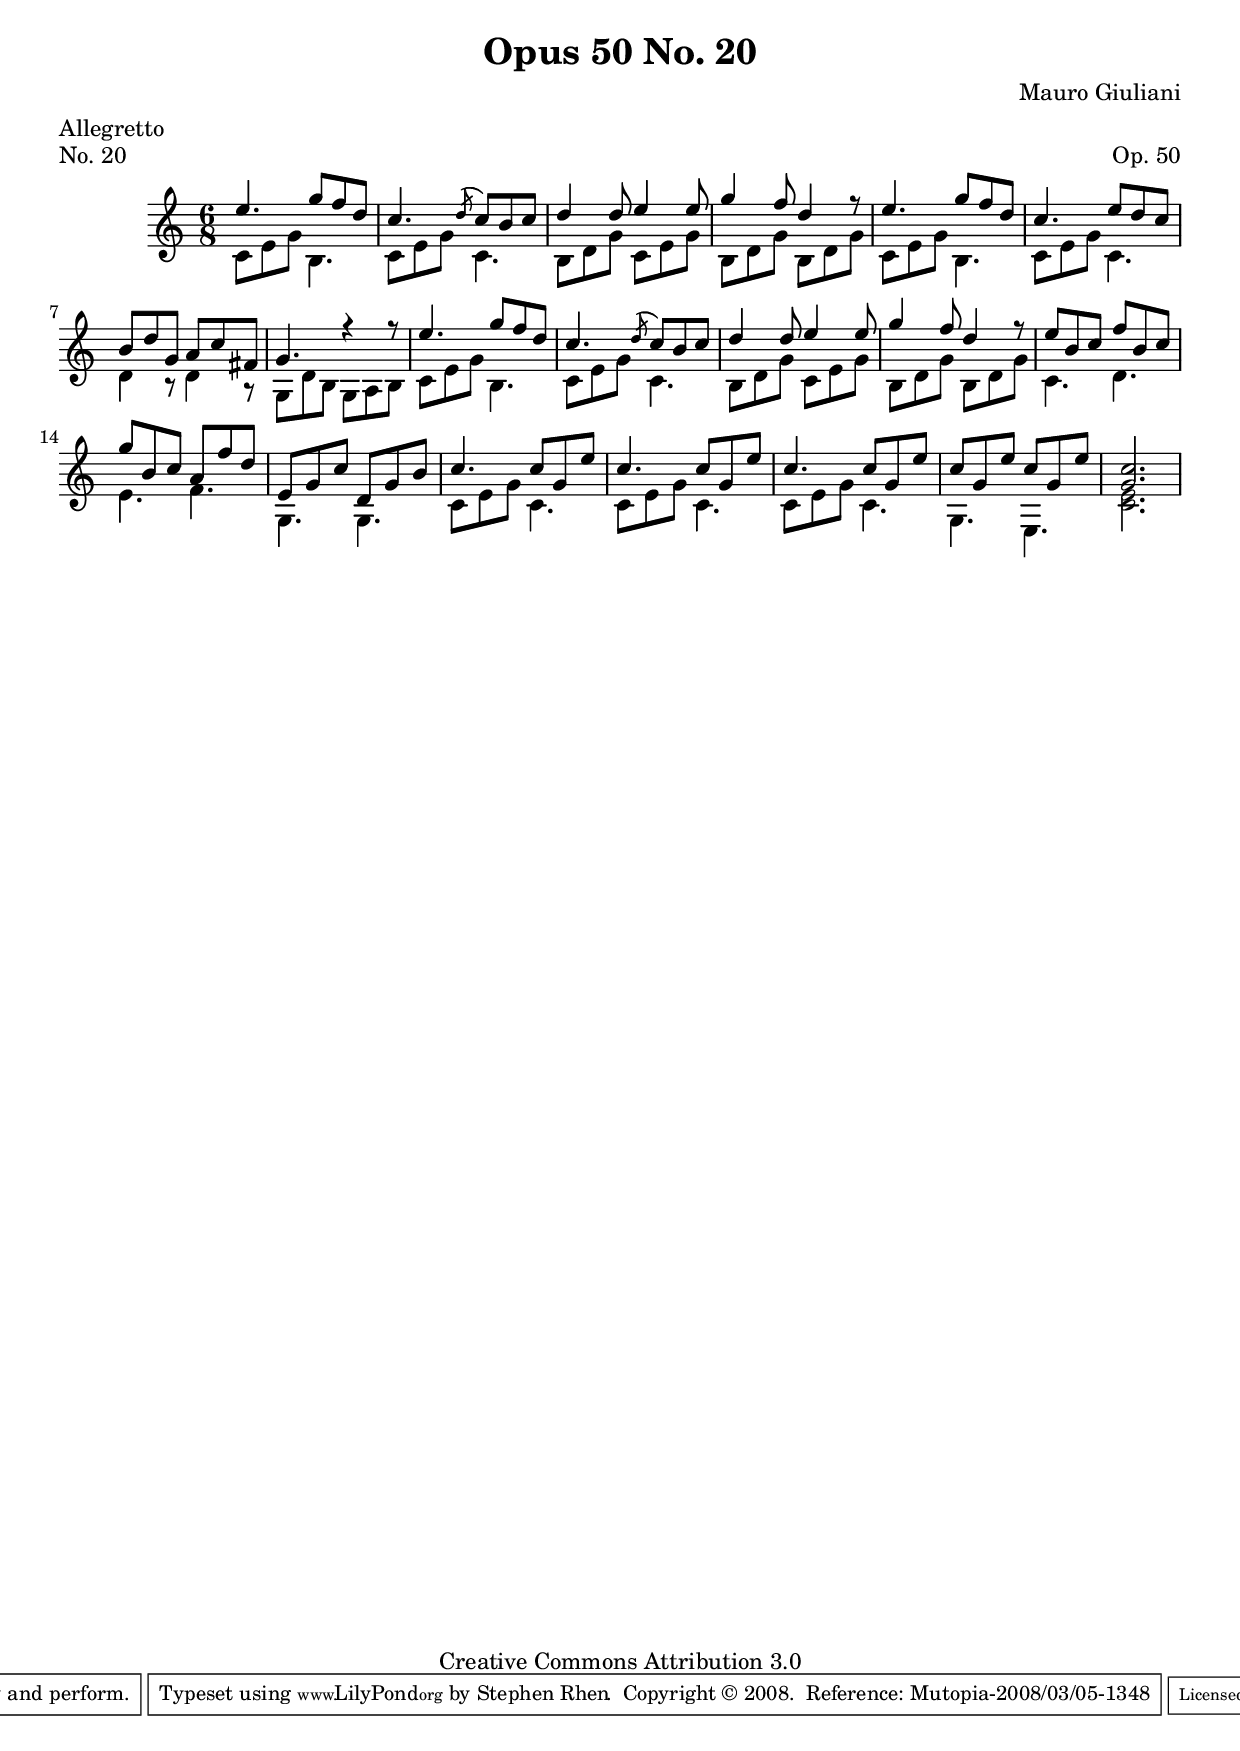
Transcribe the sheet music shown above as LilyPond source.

\version "2.10.33"

\header {
  title             = "Opus 50 No. 20"
  composer          = "Mauro Giuliani"
  meter             = "Allegretto"
  opus              = "Op. 50"
  piece             = "No. 20"
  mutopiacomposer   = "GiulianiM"
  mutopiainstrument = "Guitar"
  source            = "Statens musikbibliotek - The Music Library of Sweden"
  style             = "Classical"
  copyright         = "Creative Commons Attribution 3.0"
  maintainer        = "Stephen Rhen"
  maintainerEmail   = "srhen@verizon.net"
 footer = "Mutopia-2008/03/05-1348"
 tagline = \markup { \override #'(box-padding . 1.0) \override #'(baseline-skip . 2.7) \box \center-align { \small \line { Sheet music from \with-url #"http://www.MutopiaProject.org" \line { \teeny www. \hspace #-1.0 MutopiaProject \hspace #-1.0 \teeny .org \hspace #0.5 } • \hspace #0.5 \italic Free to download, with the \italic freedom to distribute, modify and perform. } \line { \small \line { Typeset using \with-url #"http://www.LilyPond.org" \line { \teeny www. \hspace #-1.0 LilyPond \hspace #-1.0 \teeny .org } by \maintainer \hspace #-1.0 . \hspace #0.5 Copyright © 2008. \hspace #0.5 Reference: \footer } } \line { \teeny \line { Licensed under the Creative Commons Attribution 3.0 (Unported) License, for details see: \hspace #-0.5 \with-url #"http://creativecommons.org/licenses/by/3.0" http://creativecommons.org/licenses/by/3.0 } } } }
}

saprano = \relative c'' {
  \stemUp
  e4. g8 f d
  c4.  \acciaccatura d8 c b c
  d4 d8 e4 e8
  g4 f8 d4 r8
%5
  e4. g8 f d
  c4. e8 d c
  b8 d g, a c fis,
  g4. r4 r8
  e'4. g8 f d
%10
  c4.  \acciaccatura d8 c b c
  d4 d8 e4 e8
  g4 f8 d4 r8
  e8 b c f b, c
  g'8 b, c a f' d
%15
  e,8 g c d, g b
  c4. c8 g e'
  c4. c8 g e'
  c4. c8 g e'
  c8 g e' c g e'
%20
  <g, c>2.
}

bass = \relative c' {
  \stemDown
  c8 e g b,4.
  c8 e g c,4.
  b8 d g c, e g
  b,8 d g b, d g
%5
  c,8 e g b,4.
  c8 e g c,4.
  d4 r8 d4 r8
  g,8 d' b g a b
  c8 e g b,4.
%10
  c8 e g c,4.
  b8 d g c, e g
  b,8 d g b, d g
  c,4. d
  e4. f
%15
  g,4. g
  c8 e g c,4.
  c8 e g c,4.
  c8 e g c,4.
  g4. e
%20
  <c' e>2.
}

\score {
  {
    \key c \major
    \time 6/8
    << \saprano \\ \bass >>
  }
  \layout {
    \context {
      \Staff
      midiInstrument = "acoustic guitar (nylon)"
      \override NoteCollision #'merge-differently-headed = ##t
      \override NoteCollision #'merge-differently-dotted = ##t
    }
  }
  \midi {
    \context {
      \Score
      tempoWholesPerMinute = #(ly:make-moment 132 4)
    }
  }
}
